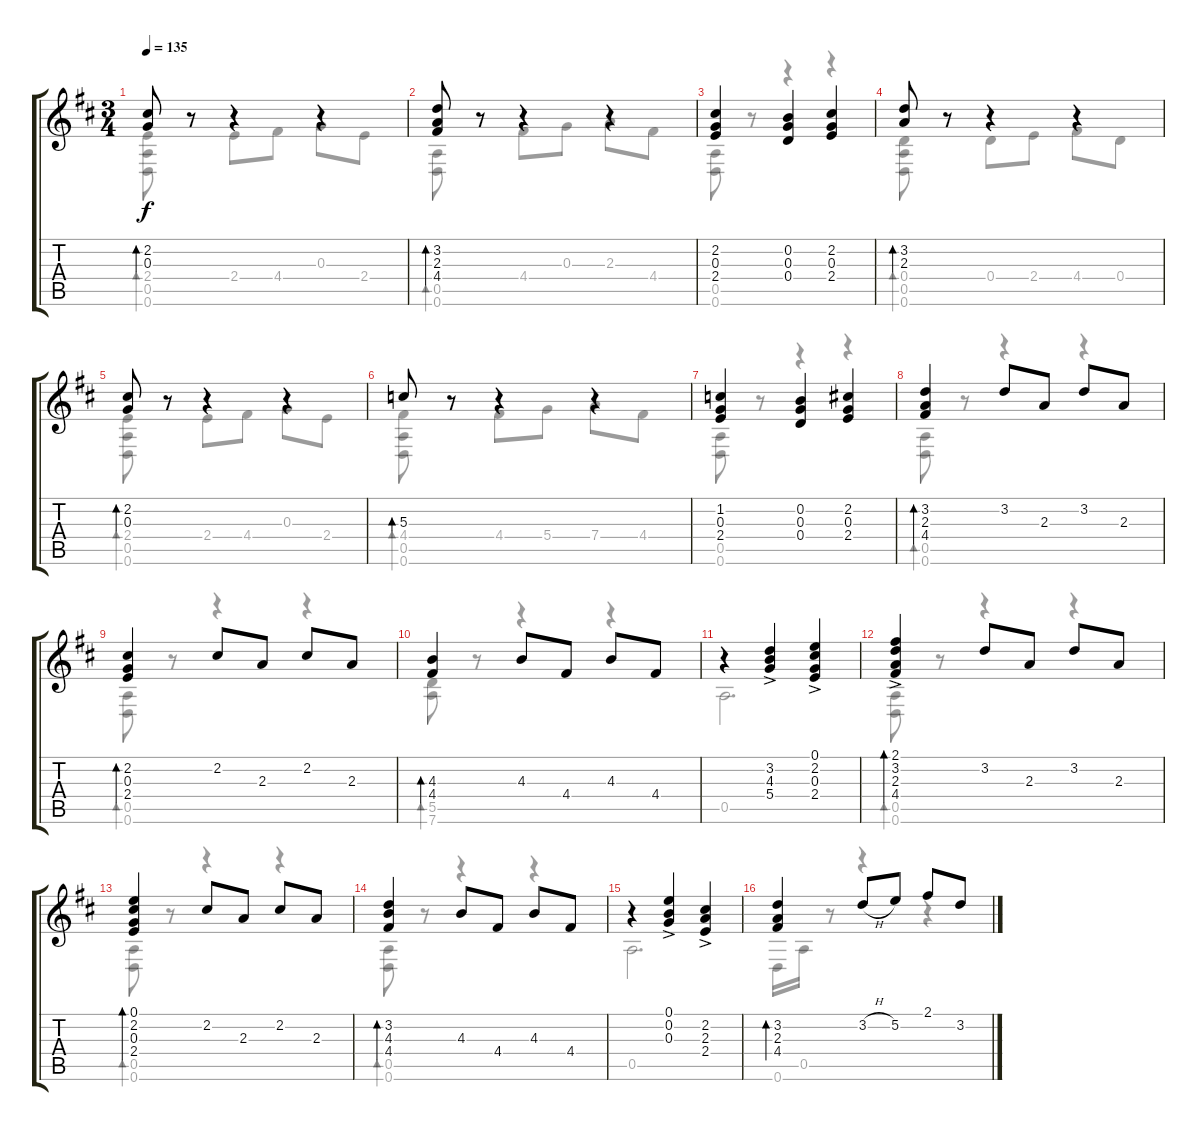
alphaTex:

\track "" {instrument acousticguitarnylon}
\staff {score tabs}
\tuning (E4 B3 G3 D3 A2 D2) {hide}
\voice
\ts (3 4)
\tempo 135
\clef g2
\ks d
(2.2 0.3).8{bd 240 dy f} r.8 r.4 r.4 |
(3.2 2.3 4.4).8{bd 240} r.8 r.4 r.4 |
(2.2 0.3 2.4).4 (0.2 0.3 0.4).4 (2.2 0.3 2.4).4 |
(3.2 2.3).8{bd 240} r.8 r.4 r.4 |
(2.2 0.3).8{bd 240} r.8 r.4 r.4 |
5.3.8{bd 240} r.8 r.4 r.4 |
(1.2 0.3 2.4).4 (0.2 0.3 0.4).4 (2.2 0.3 2.4).4 |
(3.2 2.3 4.4).4{bd 120} 3.2.8 2.3.8 3.2.8 2.3.8 |
(2.2 0.3 2.4).4{bd 120} 2.2.8 2.3.8 2.2.8 2.3.8 |
(4.3 4.4).4{bd 120} 4.3.8 4.4.8 4.3.8 4.4.8 |
r.4 (3.2{ac} 4.3{ac} 5.4{ac}).4 (0.1{ac} 2.2{ac} 0.3{ac} 2.4{ac}).4 |
(2.1{ac} 3.2{ac} 2.3{ac} 4.4{ac}).4{bd 120} 3.2.8 2.3.8 3.2.8 2.3.8 |
(0.1 2.2 0.3 2.4).4{bd 120} 2.2.8 2.3.8 2.2.8 2.3.8 |
(3.2 4.3 4.4).4{bd 120} 4.3.8 4.4.8 4.3.8 4.4.8 |
r.4 (0.1{ac} 0.2{ac} 0.3{ac}).4 (2.2{ac} 2.3{ac} 2.4{ac}).4 |
(3.2 2.3 4.4).4{bd 240} 3.2{h}.8 5.2.8 2.1.8 3.2.8
\voice
\clef g2
\ottava regular
\simile none
\ks d
(2.4 0.5 0.6).8{bd 120 dy f} r.8 2.4.8 4.4.8 0.3.8 2.4.8 |
(0.5 0.6).8{bd 120} r.8 4.4.8 0.3.8 2.3.8 4.4.8 |
(0.5 0.6).8 r.8 r.4 r.4 |
(0.4 0.5 0.6).8{bd 120} r.8 0.4.8 2.4.8 4.4.8 0.4.8 |
(2.4 0.5 0.6).8{bd 120} r.8 2.4.8 4.4.8 0.3.8 2.4.8 |
(4.4 0.5 0.6).8{bd 120} r.8 4.4.8 5.4.8 7.4.8 4.4.8 |
(0.5 0.6).8 r.8 r.4 r.4 |
(0.5 0.6).8{bd 120} r.8 r.4 r.4 |
(0.5 0.6).8{bd 120} r.8 r.4 r.4 |
(5.5 7.6).8{bd 120} r.8 r.4 r.4 |
0.5.2{d} |
(0.5 0.6).8{bd 120} r.8 r.4 r.4 |
(0.5 0.6).8{bd 120} r.8 r.4 r.4 |
(0.5 0.6).8{bd 120} r.8 r.4 r.4 |
0.5.2{d} |
0.6.16 0.5.16 r.8 r.4 r.4
